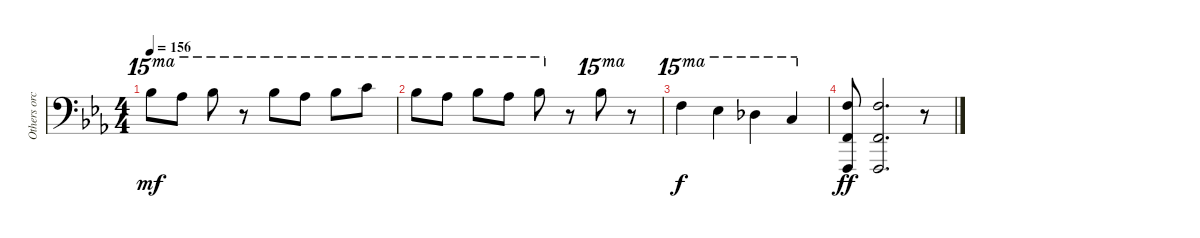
\track ("Others orchestral" "Others orc") {instrument orchestrahit}
\staff {score}
\tuning (E4 B3 G3 D3 A2 E2 F1) {hide}
\ts (4 4)
\tempo 156
\clef f4
\ks cminor
18.1.8{ot 15ma dy mf} 16.1.8{ot 15ma} 18.1.8{ot 15ma} r.8{ot 15ma} 18.1.8{ot 15ma} 16.1.8{ot 15ma} 18.1.8{ot 15ma} 20.1.8{ot 15ma} |
18.1.8{ot 15ma} 16.1.8{ot 15ma} 18.1.8{ot 15ma} 16.1.8{ot 15ma} 18.1.8{ot 15ma} r.8 18.1.8{ot 15ma} r.8 |
13.1.4{ot 15ma dy f} 11.1.4{ot 15ma} 9.1.4{ot 15ma} 8.1.4{ot 15ma} |
(3.4 1.6 0.7).8{dy ff volume 16 instrument orchestrahit} (3.4 1.6 0.7).2{d} r.8
